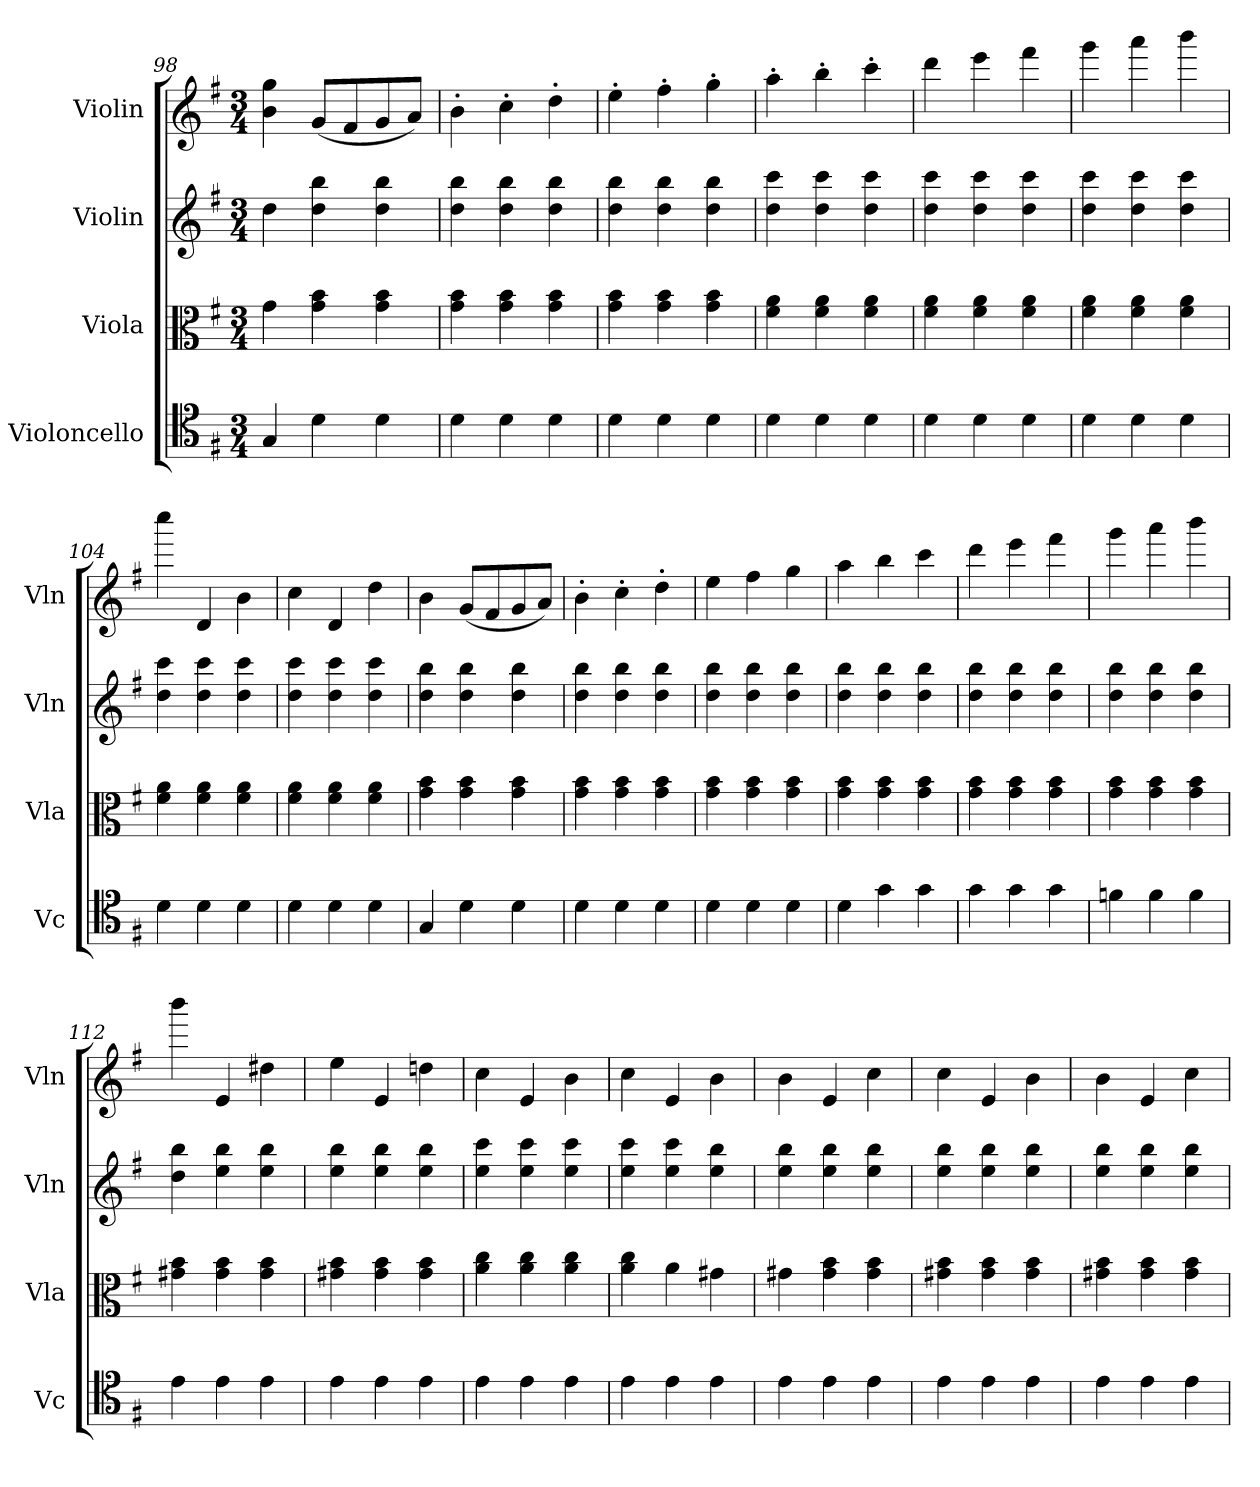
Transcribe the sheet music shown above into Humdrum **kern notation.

**kern	**kern	**kern	**kern
*part4	*part3	*part2	*part1
*staff4	*staff3	*staff2	*staff1
*I"Violoncello	*I"Viola	*I"Violin	*I"Violin
*I'Vc	*I'Vla	*I'Vln	*I'Vln
*clefC4	*clefC3	*clefG2	*clefG2
*k[f#]	*k[f#]	*k[f#]	*k[f#]
*M3/4	*M3/4	*M3/4	*M3/4
=98	=98	=98	=98
4G/	4g\	4dd\	4b\ 4gg\
4d\	4g\ 4b\	4dd\ 4bb\	(8g/L
.	.	.	8f#/
4d\	4g\ 4b\	4dd\ 4bb\	8g/
.	.	.	8a/J)
=99	=99	=99	=99
4d\	4g\ 4b\	4dd\ 4bb\	4b'\
4d\	4g\ 4b\	4dd\ 4bb\	4cc'\
4d\	4g\ 4b\	4dd\ 4bb\	4dd'\
=100	=100	=100	=100
4d\	4g\ 4b\	4dd\ 4bb\	4ee'\
4d\	4g\ 4b\	4dd\ 4bb\	4ff#'\
4d\	4g\ 4b\	4dd\ 4bb\	4gg'\
=101	=101	=101	=101
4d\	4f#\ 4a\	4dd\ 4ccc\	4aa'\
4d\	4f#\ 4a\	4dd\ 4ccc\	4bb'\
4d\	4f#\ 4a\	4dd\ 4ccc\	4ccc'\
=102	=102	=102	=102
4d\	4f#\ 4a\	4dd\ 4ccc\	4ddd\
4d\	4f#\ 4a\	4dd\ 4ccc\	4eee\
4d\	4f#\ 4a\	4dd\ 4ccc\	4fff#\
=103	=103	=103	=103
4d\	4f#\ 4a\	4dd\ 4ccc\	4ggg\
4d\	4f#\ 4a\	4dd\ 4ccc\	4aaa\
4d\	4f#\ 4a\	4dd\ 4ccc\	4bbb\
=104	=104	=104	=104
4d\	4f#\ 4a\	4dd\ 4ccc\	4cccc\
4d\	4f#\ 4a\	4dd\ 4ccc\	4d/
4d\	4f#\ 4a\	4dd\ 4ccc\	4b\
=105	=105	=105	=105
4d\	4f#\ 4a\	4dd\ 4ccc\	4cc\
4d\	4f#\ 4a\	4dd\ 4ccc\	4d/
4d\	4f#\ 4a\	4dd\ 4ccc\	4dd\
=106	=106	=106	=106
4G/	4g\ 4b\	4dd\ 4bb\	4b\
4d\	4g\ 4b\	4dd\ 4bb\	(8g/L
.	.	.	8f#/
4d\	4g\ 4b\	4dd\ 4bb\	8g/
.	.	.	8a/J)
=107	=107	=107	=107
4d\	4g\ 4b\	4dd\ 4bb\	4b'\
4d\	4g\ 4b\	4dd\ 4bb\	4cc'\
4d\	4g\ 4b\	4dd\ 4bb\	4dd'\
=108	=108	=108	=108
4d\	4g\ 4b\	4dd\ 4bb\	4ee\
4d\	4g\ 4b\	4dd\ 4bb\	4ff#\
4d\	4g\ 4b\	4dd\ 4bb\	4gg\
=109	=109	=109	=109
4d\	4g\ 4b\	4dd\ 4bb\	4aa\
4g\	4g\ 4b\	4dd\ 4bb\	4bb\
4g\	4g\ 4b\	4dd\ 4bb\	4ccc\
=110	=110	=110	=110
4g\	4g\ 4b\	4dd\ 4bb\	4ddd\
4g\	4g\ 4b\	4dd\ 4bb\	4eee\
4g\	4g\ 4b\	4dd\ 4bb\	4fff#\
=111	=111	=111	=111
4fn\	4g\ 4b\	4dd\ 4bb\	4ggg\
4f\	4g\ 4b\	4dd\ 4bb\	4aaa\
4f\	4g\ 4b\	4dd\ 4bb\	4bbb\
=112	=112	=112	=112
4e\	4g#X\ 4b\	4dd\ 4bb\	4bbb\
4e\	4g#\ 4b\	4ee\ 4bb\	4e/
4e\	4g#\ 4b\	4ee\ 4bb\	4dd#X\
=113	=113	=113	=113
4e\	4g#X\ 4b\	4ee\ 4bb\	4ee\
4e\	4g#\ 4b\	4ee\ 4bb\	4e/
4e\	4g#\ 4b\	4ee\ 4bb\	4ddn\
=114	=114	=114	=114
4e\	4a\ 4cc\	4ee\ 4ccc\	4cc\
4e\	4a\ 4cc\	4ee\ 4ccc\	4e/
4e\	4a\ 4cc\	4ee\ 4ccc\	4b\
=115	=115	=115	=115
4e\	4a\ 4cc\	4ee\ 4ccc\	4cc\
4e\	4a\	4ee\ 4ccc\	4e/
4e\	4g#X\	4ee\ 4bb\	4b\
=116	=116	=116	=116
4e\	4g#X\	4ee\ 4bb\	4b\
4e\	4g#\ 4b\	4ee\ 4bb\	4e/
4e\	4g#\ 4b\	4ee\ 4bb\	4cc\
=117	=117	=117	=117
4e\	4g#X\ 4b\	4ee\ 4bb\	4cc\
4e\	4g#\ 4b\	4ee\ 4bb\	4e/
4e\	4g#\ 4b\	4ee\ 4bb\	4b\
=118	=118	=118	=118
4e\	4g#X\ 4b\	4ee\ 4bb\	4b\
4e\	4g#\ 4b\	4ee\ 4bb\	4e/
4e\	4g#\ 4b\	4ee\ 4bb\	4cc\
=	=	=	=
*-	*-	*-	*-
